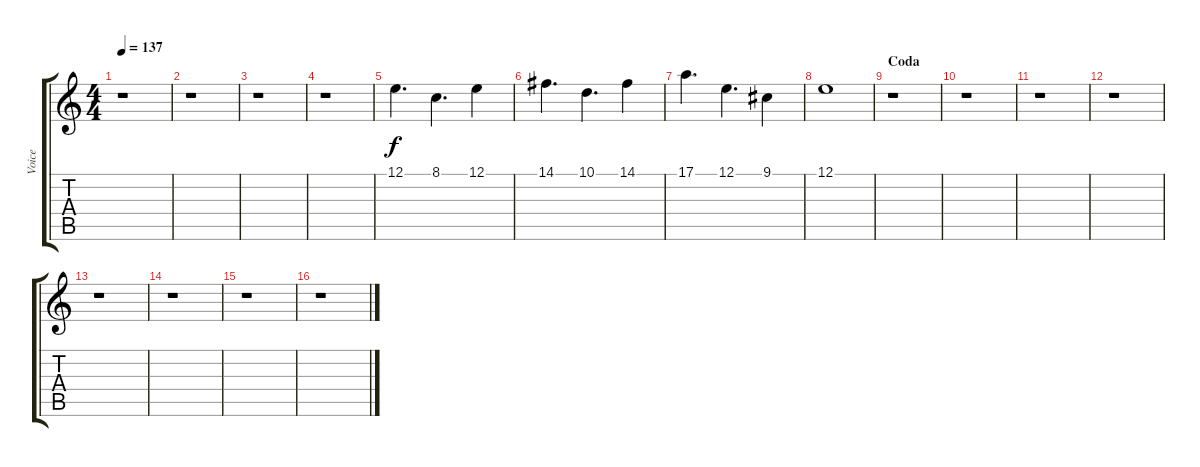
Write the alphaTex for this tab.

\track ("Voice" "Voice") {instrument lead6voice}
\staff {score tabs}
\tuning (E4 B3 G3 D3 A2 E2) {hide}
\ts (4 4)
\tempo 137
\clef g2
\ks c
r.1{dy f} |
r.1 |
r.1 |
r.1 |
12.1.4{d} 8.1.4{d} 12.1.4 |
14.1.4{d} 10.1.4{d} 14.1.4 |
17.1.4{d} 12.1.4{d} 9.1.4 |
12.1.1 |
\section ("" "Coda")
r.1 |
r.1 |
r.1 |
r.1 |
r.1 |
r.1 |
r.1 |
r.1
